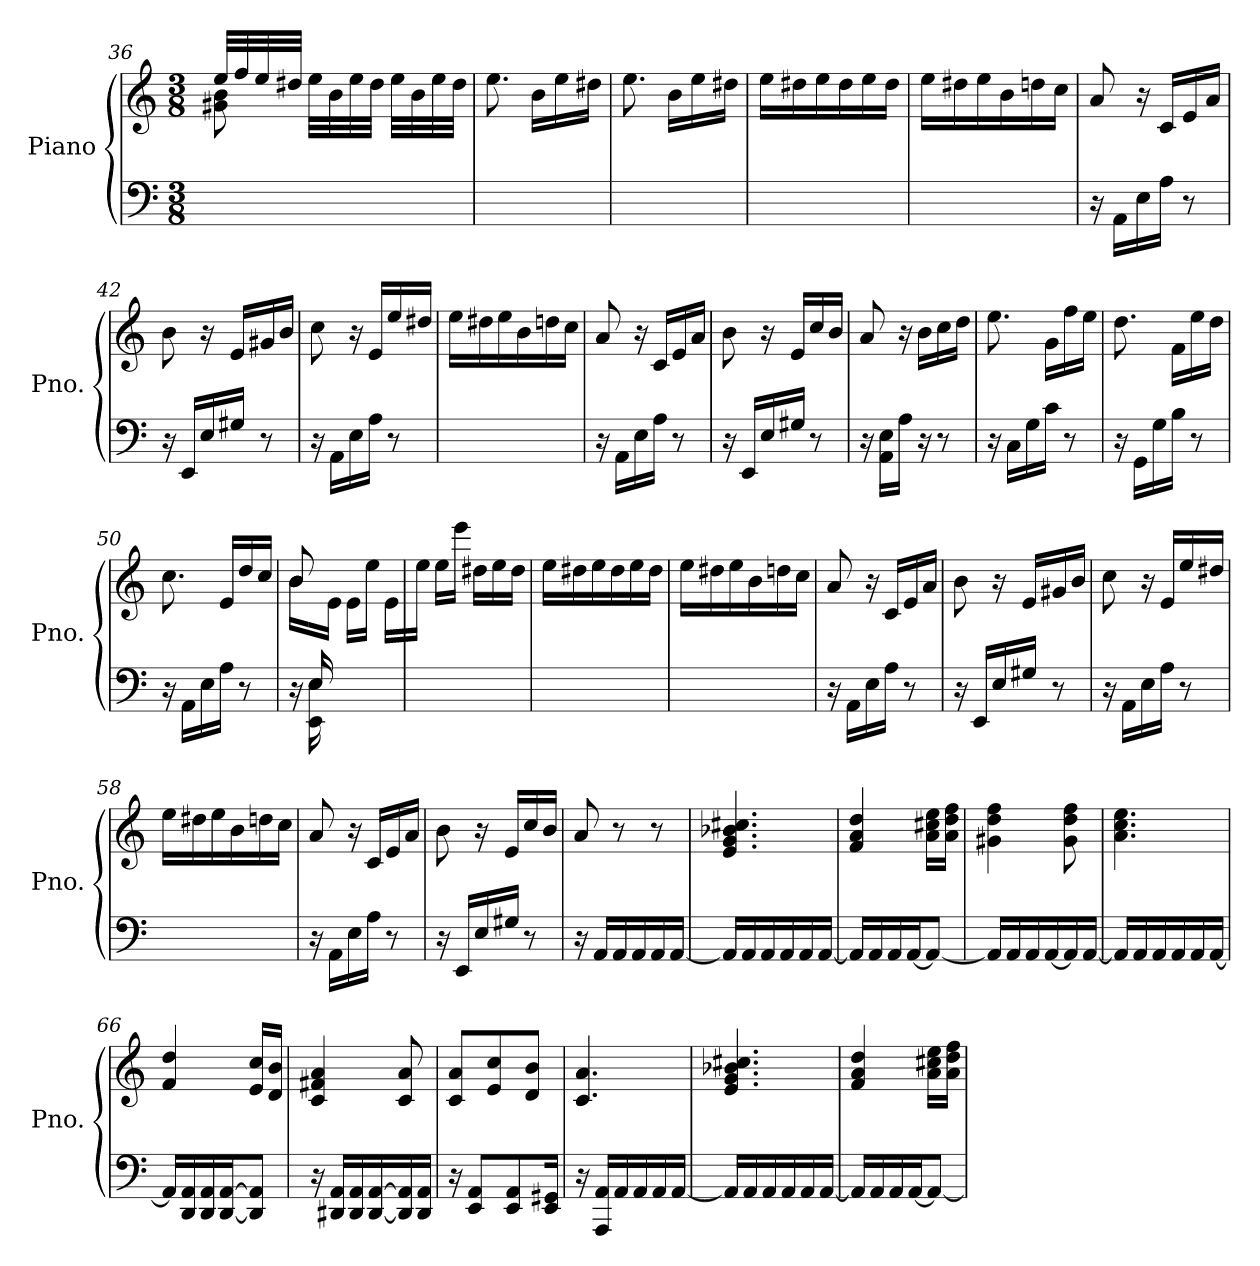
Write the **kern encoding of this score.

**kern	**kern
*part1	*part1
*staff2	*staff1
*I"Piano	*
*I'Pno.	*
!!LO:PB:g=z
*clefF4	*clefG2
*k[]	*k[]
*M3/8	*M3/8
=36	=36
*	*^
4.ryy	32ee/LLL	8g#X\ 8b\
.	32ff/	.
.	32ee/	.
.	32dd#X/JJJ	.
.	32ee\LLL	4ryy
.	32b\	.
.	32ee\	.
.	32dd#\JJJ	.
.	32ee\LLL	.
.	32b\	.
.	32ee\	.
.	32dd#\JJJ	.
*	*v	*v
=37	=37
4.ryy	8.ee\
.	16b\LL
.	16ee\
.	16dd#X\JJ
=38	=38
4.ryy	8.ee\
.	16b\LL
.	16ee\
.	16dd#X\JJ
=39	=39
4.ryy	16ee\LL
.	16dd#X\
.	16ee\
.	16dd#\
.	16ee\
.	16dd#\JJ
=40	=40
4.ryy	16ee\LL
.	16dd#X\
.	16ee\
.	16b\
.	16ddn\
.	16cc\JJ
=41	=41
16r	8a/
16AA\LL	.
16E\	16r
16A\JJ	16c/LL
8r	16e/
.	16a/JJ
=42	=42
16r	8b\
16EE/LL	.
16E/	16r
16G#X/JJ	16e/LL
8r	16g#X/
.	16b/JJ
!!LO:LB:g=z
=43	=43
16r	8cc\
16AA\LL	.
16E\	16r
16A\JJ	16e/LL
8r	16ee/
.	16dd#X/JJ
=44	=44
4.ryy	16ee\LL
.	16dd#X\
.	16ee\
.	16b\
.	16ddn\
.	16cc\JJ
=45	=45
16r	8a/
16AA\LL	.
16E\	16r
16A\JJ	16c/LL
8r	16e/
.	16a/JJ
=46	=46
16r	8b\
16EE/LL	.
16E/	16r
16G#X/JJ	16e/LL
8r	16cc/
.	16b/JJ
=47	=47
16r	8a/
16AA\ 16E\LL	.
16A\JJ	16r
16r	16b\LL
8r	16cc\
.	16dd\JJ
!!LO:LB:g=z
=48	=48
16r	8.ee\
16C\LL	.
16G\	.
16c\JJ	16g\LL
8r	16ff\
.	16ee\JJ
=49	=49
16r	8.dd\
16GG\LL	.
16G\	.
16B\JJ	16f\LL
8r	16ee\
.	16dd\JJ
=50	=50
16r	8.cc\
16AA\LL	.
16E\	.
16A\JJ	16e/LL
8r	16dd/
.	16cc/JJ
=51	=51
*^	*^
16ryy	16r	8b/	16b\LL
16E/	16EE\ 16E\	.	16ryy
4ryy	16ryy	16ryy	16e\JJ
.	16ryy	16ryy	16e\LL
.	8ryy	8ryy	16ee\JJ
.	.	.	16e\LL
*v	*v	*	*
=52	=52	=52
4.ryy	16ryy	16ee\JJ
.	16ryy	16ee\LL
.	16ryy	16eee\JJ
.	16ryy	16dd#X\LL
.	16ryy	16ee\
.	16ryy	16dd#\JJ
*	*v	*v
=53	=53
4.ryy	16ee\LL
.	16dd#X\
.	16ee\
.	16dd#\
.	16ee\
.	16dd#\JJ
=54	=54
4.ryy	16ee\LL
.	16dd#X\
.	16ee\
.	16b\
.	16ddn\
.	16cc\JJ
!!LO:LB:g=z
=55	=55
16r	8a/
16AA\LL	.
16E\	16r
16A\JJ	16c/LL
8r	16e/
.	16a/JJ
=56	=56
16r	8b\
16EE/LL	.
16E/	16r
16G#X/JJ	16e/LL
8r	16g#X/
.	16b/JJ
=57	=57
16r	8cc\
16AA\LL	.
16E\	16r
16A\JJ	16e/LL
8r	16ee/
.	16dd#X/JJ
=58	=58
4.ryy	16ee\LL
.	16dd#X\
.	16ee\
.	16b\
.	16ddn\
.	16cc\JJ
=59	=59
16r	8a/
16AA\LL	.
16E\	16r
16A\JJ	16c/LL
8r	16e/
.	16a/JJ
=60	=60
16r	8b\
16EE/LL	.
16E/	16r
16G#X/JJ	16e/LL
8r	16cc/
.	16b/JJ
!!LO:LB:g=z
=61	=61
16r	8a/
16AA/LL	.
16AA/	8r
16AA/	.
16AA/	8r
[16AA/JJ	.
=62	=62
16AA/LL]	4.e/ 4.g/ 4.b-X/ 4.cc#X/
16AA/	.
16AA/	.
16AA/	.
16AA/	.
[16AA/JJ	.
=63	=63
16AA/LL]	4f/ 4a/ 4dd/
16AA/	.
16AA/	.
[16AA/J	.
8AA/J_	16a\ 16cc#X\ 16ee\LL
.	16a\ 16dd\ 16ff\JJ
=64	=64
16AA/LL]	4g#X\ 4dd\ 4ff\
16AA/	.
16AA/	.
[16AA/	.
16AA/]	8g#\ 8dd\ 8ff\
[16AA/JJ	.
=65	=65
16AA/LL]	4.a\ 4.cc\ 4.ee\
16AA/	.
16AA/	.
16AA/	.
16AA/	.
[16AA/JJ	.
=66	=66
16AA/LL]	4f/ 4dd/
16DD/ 16AA/	.
16DD/ 16AA/	.
[16DD/ [16AA/J	.
8DD/] 8AA/]J	16e/ 16cc/LL
.	16d/ 16b/JJ
=67	=67
16r	4c/ 4f#X/ 4a/
16DD#X/ 16AA/LL	.
16DD#/ 16AA/	.
[16DD#/ [16AA/	.
16DD#/] 16AA/]	8c/ 8a/
16DD#/ 16AA/JJ	.
=68	=68
16r	8c/ 8a/L
8EE/ 8AA/L	.
.	8e/ 8cc/
8EE/ 8AA/	.
.	8d/ 8b/J
16EE/ 16GG#X/Jk	.
!!LO:PB:g=z
=69	=69
16r	4.c/ 4.a/
16AAA/ 16AA/LL	.
16AA/	.
16AA/	.
16AA/	.
[16AA/JJ	.
=70	=70
16AA/LL]	4.e/ 4.g/ 4.b-X/ 4.cc#X/
16AA/	.
16AA/	.
16AA/	.
16AA/	.
[16AA/JJ	.
=71	=71
16AA/LL]	4f/ 4a/ 4dd/
16AA/	.
16AA/	.
[16AA/J	.
8AA/J_	16a\ 16cc#X\ 16ee\LL
.	16a\ 16dd\ 16ff\JJ
=	=
*-	*-
